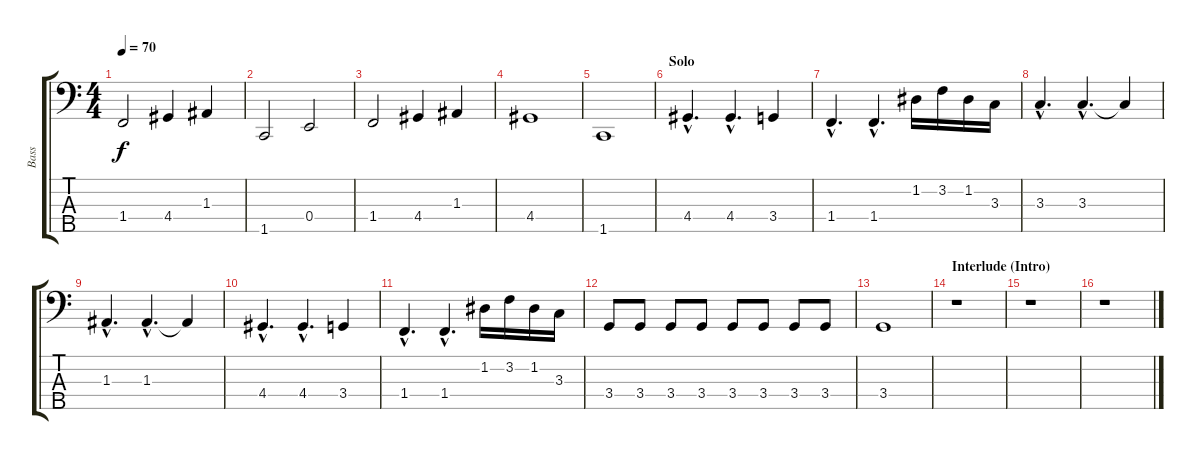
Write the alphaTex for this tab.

\track ("Bass" "Bass") {instrument electricbassfinger}
\staff {score tabs}
\tuning (G2 D2 A1 E1 B0) {hide}
\ts (4 4)
\tempo 70
\clef f4
\ks c
1.4.2{dy f} 4.4.4 1.3.4 |
1.5.2 0.4.2 |
1.4.2 4.4.4 1.3.4 |
4.4.1 |
1.5.1 |
\section ("" "Solo")
4.4{hac}.4{d} 4.4{hac}.4{d} 3.4.4 |
1.4{hac}.4{d} 1.4{hac}.4{d} 1.2.16 3.2.16 1.2.16 3.3.16 |
3.3{hac}.4{d} 3.3{hac}.4{d} 3.3{t}.4 |
1.3{hac}.4{d} 1.3{hac}.4{d} 1.3{t}.4 |
4.4{hac}.4{d} 4.4{hac}.4{d} 3.4.4 |
1.4{hac}.4{d} 1.4{hac}.4{d} 1.2.16 3.2.16 1.2.16 3.3.16 |
3.4.8 3.4.8 3.4.8 3.4.8 3.4.8 3.4.8 3.4.8 3.4.8 |
3.4.1 |
\section ("" "Interlude (Intro)")
r.1 |
r.1 |
r.1
